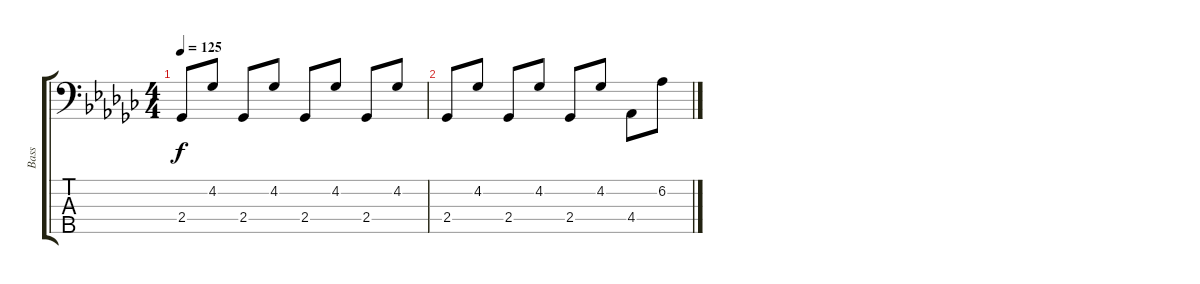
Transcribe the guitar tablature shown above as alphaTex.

\track ("Bass" "Bass") {instrument electricbassfinger}
\staff {score tabs}
\tuning (G2 D2 A1 E1 B0) {hide}
\ts (4 4)
\tempo 125
\clef f4
\ks gb
2.4.8{dy f} 4.2.8 2.4.8 4.2.8 2.4.8 4.2.8 2.4.8 4.2.8 |
2.4.8 4.2.8 2.4.8 4.2.8 2.4.8 4.2.8 4.4.8 6.2.8
